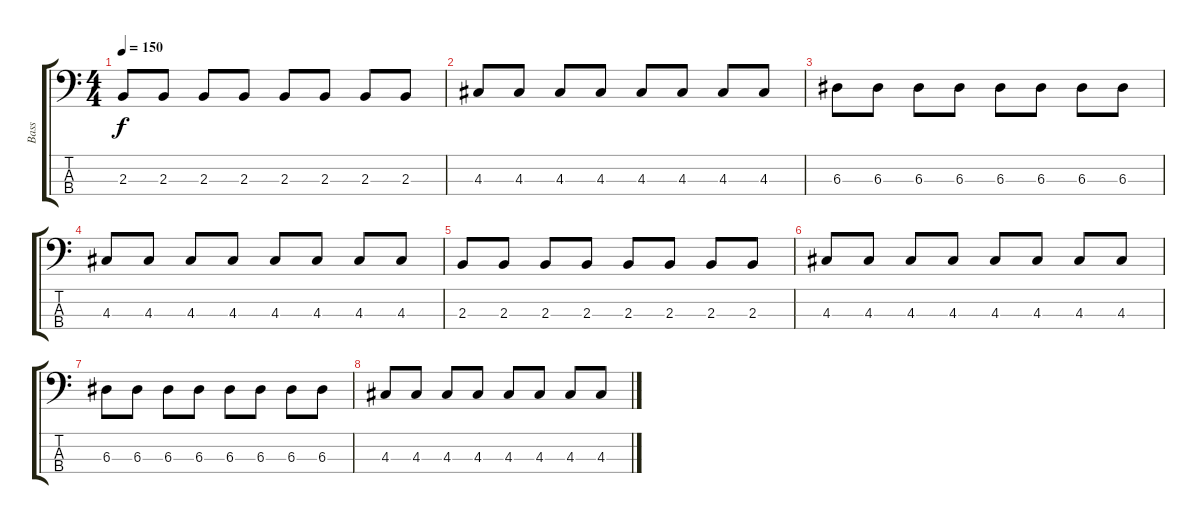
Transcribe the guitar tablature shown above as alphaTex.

\track ("Bass" "Bass") {instrument electricbasspick}
\staff {score tabs}
\tuning (G2 D2 A1 E1) {hide}
\ts (4 4)
\tempo 150
\clef f4
\ks c
2.3.8{dy f} 2.3.8 2.3.8 2.3.8 2.3.8 2.3.8 2.3.8 2.3.8 |
4.3.8 4.3.8 4.3.8 4.3.8 4.3.8 4.3.8 4.3.8 4.3.8 |
6.3.8 6.3.8 6.3.8 6.3.8 6.3.8 6.3.8 6.3.8 6.3.8 |
4.3.8 4.3.8 4.3.8 4.3.8 4.3.8 4.3.8 4.3.8 4.3.8 |
2.3.8 2.3.8 2.3.8 2.3.8 2.3.8 2.3.8 2.3.8 2.3.8 |
4.3.8 4.3.8 4.3.8 4.3.8 4.3.8 4.3.8 4.3.8 4.3.8 |
6.3.8 6.3.8 6.3.8 6.3.8 6.3.8 6.3.8 6.3.8 6.3.8 |
4.3.8 4.3.8 4.3.8 4.3.8 4.3.8 4.3.8 4.3.8 4.3.8
